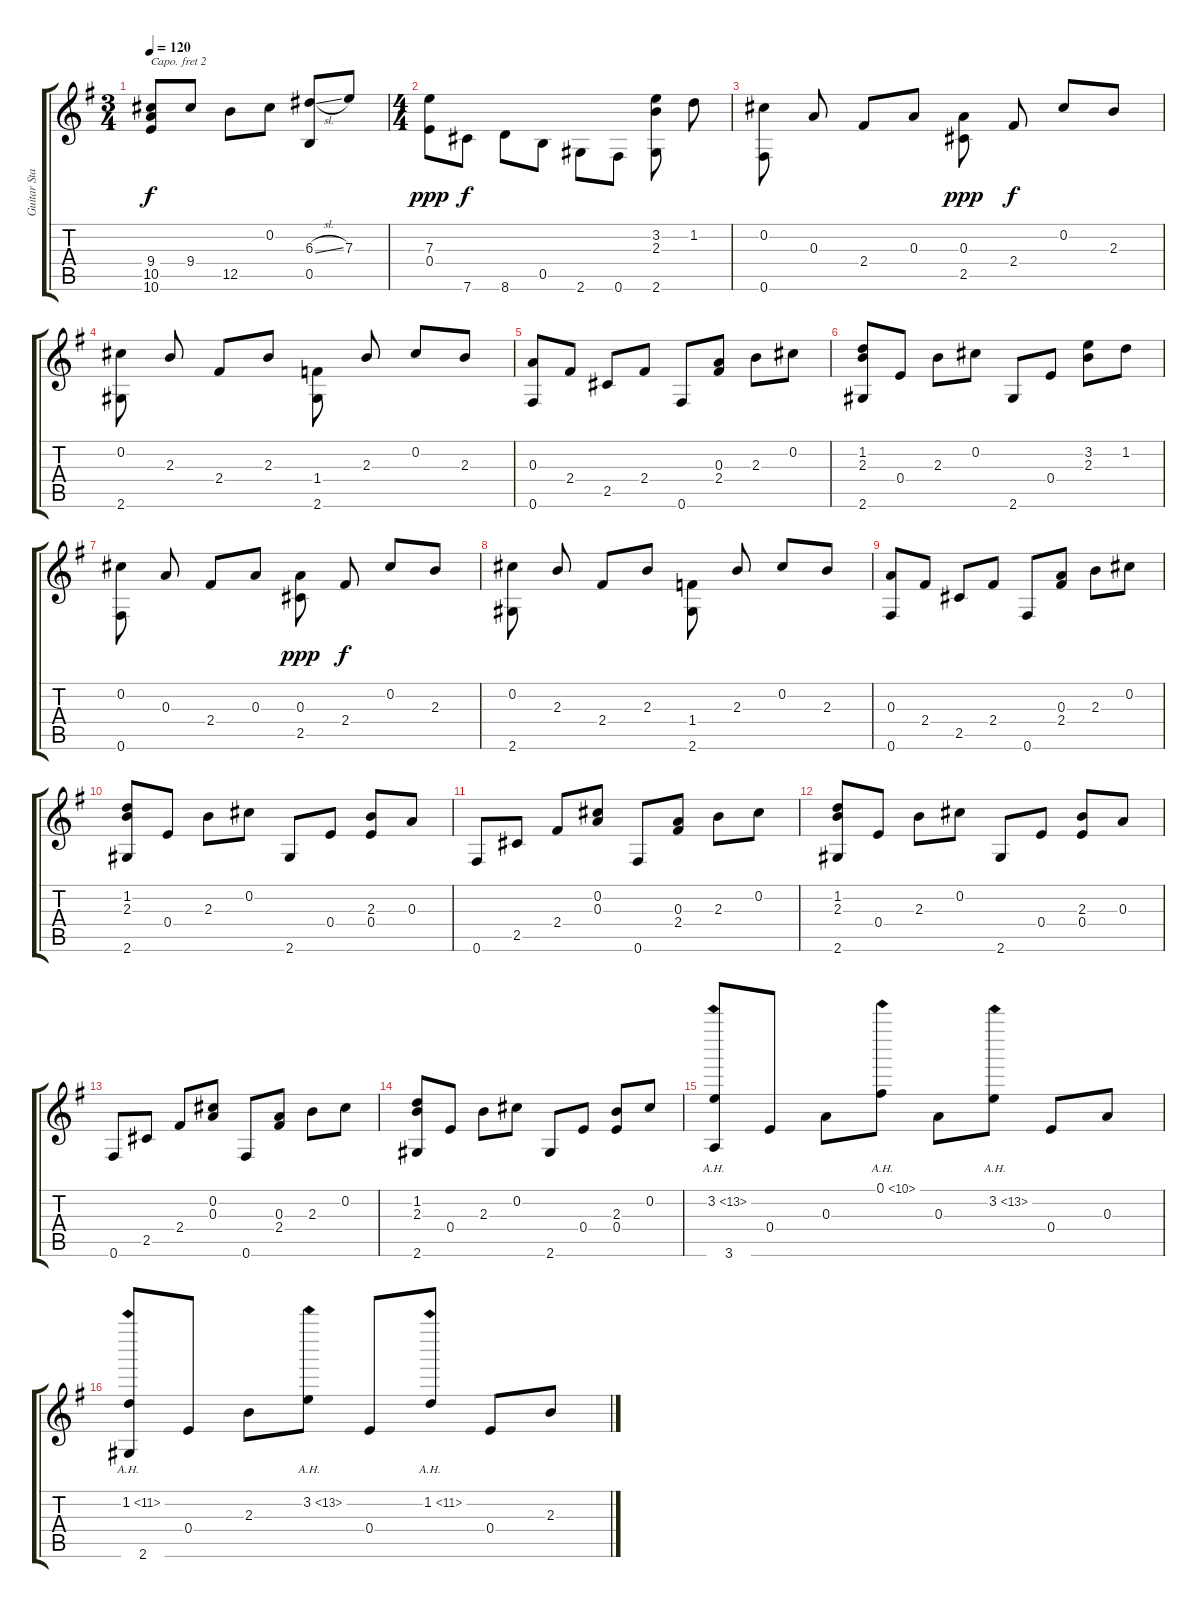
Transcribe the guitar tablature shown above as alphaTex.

\track ("Guitar Standard" "Guitar Sta") {instrument acousticguitarsteel}
\staff {score tabs}
\capo 2
\tuning (E4 B3 G3 D3 A2 E2) {hide}
\ts (3 4)
\tempo 120
\clef g2
\ks g
(9.4 10.5 10.6).8{dy f} 9.4.8 12.5.8 0.2.8 (6.3{sl} 0.5).8 7.3.8 |
\ts (4 4)
(7.3 0.4).8{dy ppp beam Down} 7.6.8{dy f beam Down} 8.6.8{beam Down} 0.5.8{beam Down} 2.6.8{beam Down} 0.6.8{beam Down beam split} (3.2 2.3 2.6).8{beam Down beam split} 1.2.8 |
(0.2 0.6).8{beam Down beam split} 0.3.8{beam Up} 2.4.8{beam Up} 0.3.8{beam Up beam split} (0.3 2.5).8{dy ppp beam Down beam split} 2.4.8{dy f beam Up} 0.2.8{beam Up} 2.3.8{beam Up} |
(0.2 2.6).8{beam Down beam split} 2.3.8{beam Up} 2.4.8{beam Up} 2.3.8{beam Up beam split} (1.4 2.6).8{beam Down beam split} 2.3.8{beam Up} 0.2.8{beam Up} 2.3.8{beam Up} |
(0.3 0.6).8 2.4.8 2.5.8 2.4.8 0.6.8 (0.3 2.4).8 2.3.8 0.2.8 |
(1.2 2.3 2.6).8 0.4.8 2.3.8 0.2.8 2.6.8 0.4.8 (3.2 2.3).8 1.2.8 |
(0.2 0.6).8{beam Down beam split} 0.3.8{beam Up} 2.4.8{beam Up} 0.3.8{beam Up beam split} (0.3 2.5).8{dy ppp beam Down beam split} 2.4.8{dy f beam Up} 0.2.8{beam Up} 2.3.8{beam Up} |
(0.2 2.6).8{beam Down beam split} 2.3.8{beam Up} 2.4.8{beam Up} 2.3.8{beam Up beam split} (1.4 2.6).8{beam Down beam split} 2.3.8{beam Up} 0.2.8{beam Up} 2.3.8{beam Up} |
(0.3 0.6).8 2.4.8 2.5.8 2.4.8 0.6.8 (0.3 2.4).8 2.3.8 0.2.8 |
(1.2 2.3 2.6).8 0.4.8 2.3.8 0.2.8 2.6.8 0.4.8 (2.3 0.4).8 0.3.8 |
0.6.8 2.5.8 2.4.8 (0.2 0.3).8 0.6.8 (0.3 2.4).8 2.3.8 0.2.8 |
(1.2 2.3 2.6).8 0.4.8 2.3.8 0.2.8 2.6.8 0.4.8 (2.3 0.4).8 0.3.8 |
0.6.8 2.5.8 2.4.8 (0.2 0.3).8 0.6.8 (0.3 2.4).8 2.3.8 0.2.8 |
(1.2 2.3 2.6).8 0.4.8 2.3.8 0.2.8 2.6.8 0.4.8 (2.3 0.4).8 0.2.8 |
(3.2{ah 10} 3.6).8 0.4.8 0.3.8 0.1{ah 10}.8 0.3.8 3.2{ah 10}.8 0.4.8 0.3.8 |
(1.2{ah 10} 2.6).8 0.4.8 2.3.8 3.2{ah 10}.8 0.4.8 1.2{ah 10}.8 0.4.8 2.3.8
